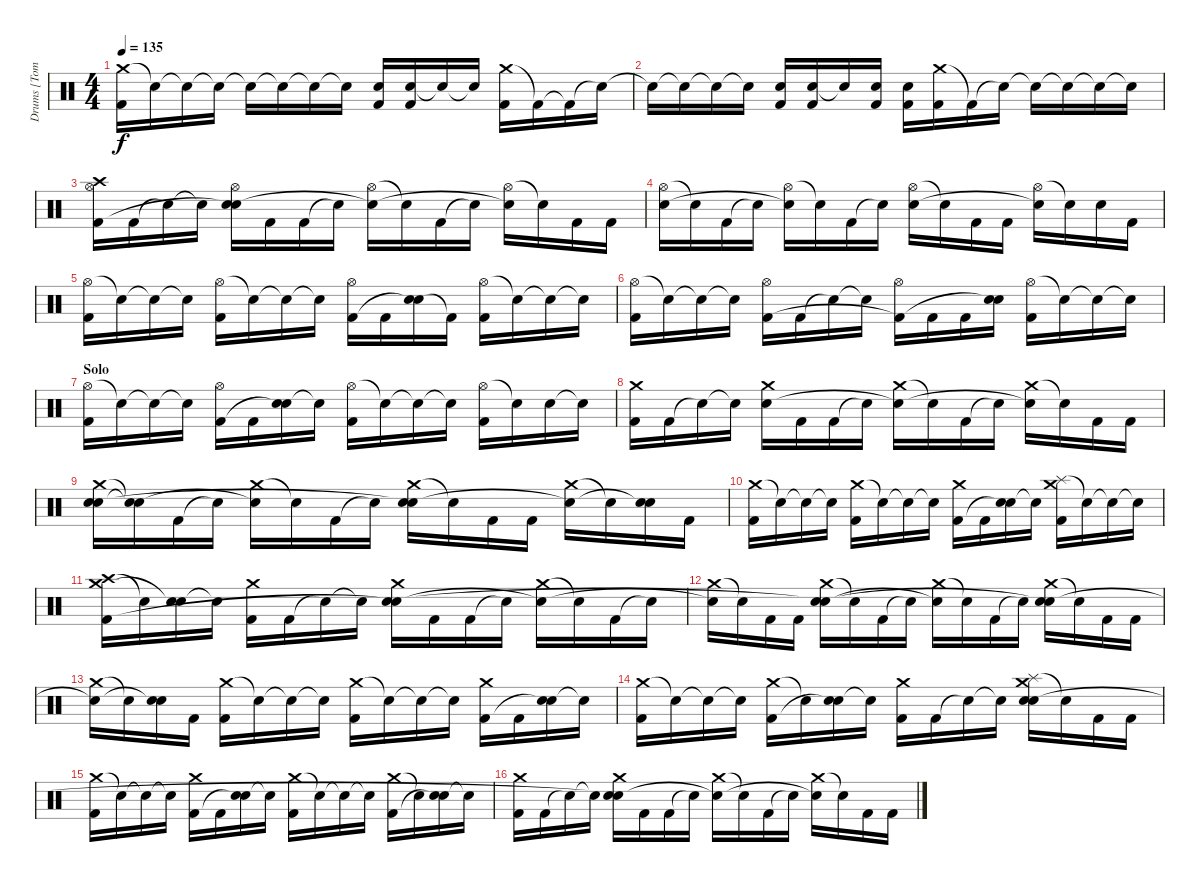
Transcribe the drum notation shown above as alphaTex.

\track ("Drums [Tomas Haake]" "Drums [Tom") {instrument percussion}
\staff {score}
\articulation defaults
\ts (4 4)
\tempo 135
\clef neutral
\ks c
("Crash medium (hit)" "Kick (hit) 2").16{dy f} "Snare (hit)"{t}.16 "Snare (hit)"{t}.16 "Snare (hit)"{t}.16 "Snare (hit)"{t}.16 "Snare (hit)"{t}.16 "Snare (hit)"{t}.16 "Snare (hit)"{t}.16 ("Electric Snare (hit)" "Kick (hit) 2").16 ("Electric Snare (hit)" "Kick (hit) 2").16 "Snare (hit)"{t}.16 "Snare (hit)"{t}.16 ("Crash medium (hit)" "Kick (hit) 2").16 "Kick (hit) 2"{t}.16 "Kick (hit) 2"{t}.16 "Snare (hit)"{t}.16 |
"Snare (hit)"{t}.16 "Snare (hit)"{t}.16 "Snare (hit)"{t}.16 "Snare (hit)"{t}.16 ("Electric Snare (hit)" "Kick (hit) 2").16 ("Electric Snare (hit)" "Kick (hit) 2").16 "Snare (hit)"{t}.16 ("Electric Snare (hit)" "Kick (hit) 2").16 ("Electric Snare (hit)" "Kick (hit) 2").16 ("Crash medium (hit)" "Kick (hit) 2").16 "Kick (hit) 2"{t}.16 "Snare (hit)"{t}.16 "Snare (hit)"{t}.16 "Snare (hit)"{t}.16 "Snare (hit)"{t}.16 "Snare (hit)"{t}.16 |
("Crash high (hit)" "Hi-Hat (open)" "Kick (hit) 2").16 "Kick (hit) 2".16 "Snare (hit)"{t}.16 "Snare (hit)"{t}.16 ("Hi-Hat (open)" "Electric Snare (hit)" "Snare (hit)"{t}).16 "Kick (hit) 2".16 "Kick (hit) 2".16 "Snare (hit)"{t}.16 ("Hi-Hat (open)" "Snare (hit)"{t}).16 "Snare (hit)"{t}.16 "Kick (hit) 2".16 "Snare (hit)"{t}.16 ("Hi-Hat (open)" "Snare (hit)"{t}).16 "Snare (hit)"{t}.16 "Kick (hit) 2".16 "Kick (hit) 2".16 |
("Hi-Hat (open)" "Electric Snare (hit)").16 "Snare (hit)"{t}.16 "Kick (hit) 2".16 "Snare (hit)"{t}.16 ("Hi-Hat (open)" "Snare (hit)"{t}).16 "Snare (hit)"{t}.16 "Kick (hit) 2".16 "Snare (hit)"{t}.16 ("Hi-Hat (open)" "Electric Snare (hit)").16 "Snare (hit)"{t}.16 "Kick (hit) 2".16 "Kick (hit) 2".16 ("Hi-Hat (open)" "Snare (hit)"{t}).16 "Snare (hit)"{t}.16 "Electric Snare (hit)".16 "Kick (hit) 2".16 |
("Hi-Hat (open)" "Kick (hit) 2").16 "Snare (hit)"{t}.16 "Snare (hit)"{t}.16 "Snare (hit)"{t}.16 ("Hi-Hat (open)" "Kick (hit) 2").16 "Snare (hit)"{t}.16 "Snare (hit)"{t}.16 "Snare (hit)"{t}.16 ("Hi-Hat (open)" "Kick (hit) 2").16 "Kick (hit) 2".16 ("Electric Snare (hit)" "Snare (hit)"{t}).16 "Kick (hit) 2"{t}.16 ("Hi-Hat (open)" "Kick (hit) 2").16 "Snare (hit)"{t}.16 "Snare (hit)"{t}.16 "Snare (hit)"{t}.16 |
("Hi-Hat (open)" "Kick (hit) 2").16 "Snare (hit)"{t}.16 "Snare (hit)"{t}.16 "Snare (hit)"{t}.16 ("Hi-Hat (open)" "Kick (hit) 2").16 "Kick (hit) 2".16 "Snare (hit)"{t}.16 "Snare (hit)"{t}.16 ("Hi-Hat (open)" "Kick (hit) 2"{t}).16 "Kick (hit) 2".16 "Kick (hit) 2".16 ("Electric Snare (hit)" "Snare (hit)"{t}).16 ("Hi-Hat (open)" "Kick (hit) 2").16 "Snare (hit)"{t}.16 "Snare (hit)"{t}.16 "Snare (hit)"{t}.16 |
\section ("" "Solo")
("Hi-Hat (open)" "Kick (hit) 2").16 "Snare (hit)"{t}.16 "Snare (hit)"{t}.16 "Snare (hit)"{t}.16 ("Hi-Hat (open)" "Kick (hit) 2").16 "Kick (hit) 2".16 ("Electric Snare (hit)" "Snare (hit)"{t}).16 "Snare (hit)"{t}.16 ("Hi-Hat (open)" "Kick (hit) 2").16 "Snare (hit)"{t}.16 "Snare (hit)"{t}.16 "Snare (hit)"{t}.16 ("Hi-Hat (open)" "Kick (hit) 2").16 "Snare (hit)"{t}.16 "Electric Snare (hit)".16 "Snare (hit)"{t}.16 |
("Crash medium (hit)" "Kick (hit) 2").16 "Kick (hit) 2".16 "Snare (hit)"{t}.16 "Snare (hit)"{t}.16 ("Crash medium (hit)" "Electric Snare (hit)").16 "Kick (hit) 2".16 "Kick (hit) 2".16 "Snare (hit)"{t}.16 ("Crash medium (hit)" "Snare (hit)"{t}).16 "Snare (hit)"{t}.16 "Kick (hit) 2".16 "Snare (hit)"{t}.16 ("Crash medium (hit)" "Snare (hit)"{t}).16 "Snare (hit)"{t}.16 "Kick (hit) 2".16 "Kick (hit) 2".16 |
("Crash medium (hit)" "Electric Snare (hit)" "Snare (hit)").16 ("Snare (hit)"{t} "Snare (hit)"{t}).16 "Kick (hit) 2".16 "Snare (hit)"{t}.16 ("Crash medium (hit)" "Snare (hit)"{t}).16 "Snare (hit)"{t}.16 "Kick (hit) 2".16 "Snare (hit)"{t}.16 ("Crash medium (hit)" "Electric Snare (hit)" "Snare (hit)"{t}).16 "Snare (hit)"{t}.16 "Kick (hit) 2".16 "Kick (hit) 2".16 ("Crash medium (hit)" "Snare (hit)"{t}).16 "Snare (hit)"{t}.16 ("Electric Snare (hit)" "Snare (hit)"{t}).16 "Kick (hit) 2".16 |
("Crash medium (hit)" "Kick (hit) 2").16 "Snare (hit)"{t}.16 "Snare (hit)"{t}.16 "Snare (hit)"{t}.16 ("Crash medium (hit)" "Kick (hit) 2").16 "Snare (hit)"{t}.16 "Snare (hit)"{t}.16 "Snare (hit)"{t}.16 ("Crash medium (hit)" "Kick (hit) 2").16 "Kick (hit) 2".16 ("Electric Snare (hit)" "Snare (hit)"{t}).16 "Snare (hit)"{t}.16 ("Splash (hit)" "Crash medium (hit)" "Kick (hit) 2").16 "Snare (hit)"{t}.16 "Snare (hit)"{t}.16 "Snare (hit)"{t}.16 |
("Crash high (hit)" "Crash medium (hit)" "Kick (hit) 2").16 "Snare (hit)"{t}.16 ("Electric Snare (hit)" "Snare (hit)"{t}).16 "Snare (hit)"{t}.16 ("Crash medium (hit)" "Kick (hit) 2").16 "Kick (hit) 2".16 "Snare (hit)"{t}.16 "Snare (hit)"{t}.16 ("Crash medium (hit)" "Electric Snare (hit)" "Snare (hit)"{t}).16 "Kick (hit) 2".16 "Kick (hit) 2".16 "Snare (hit)"{t}.16 ("Crash medium (hit)" "Snare (hit)"{t}).16 "Snare (hit)"{t}.16 "Kick (hit) 2".16 "Snare (hit)"{t}.16 |
("Crash medium (hit)" "Snare (hit)"{t}).16 "Snare (hit)"{t}.16 "Kick (hit) 2".16 "Kick (hit) 2".16 ("Crash medium (hit)" "Electric Snare (hit)" "Snare (hit)"{t}).16 "Snare (hit)"{t}.16 "Kick (hit) 2".16 "Snare (hit)"{t}.16 ("Crash medium (hit)" "Snare (hit)"{t}).16 "Snare (hit)"{t}.16 "Kick (hit) 2".16 "Snare (hit)"{t}.16 ("Crash medium (hit)" "Electric Snare (hit)" "Snare (hit)"{t}).16 "Snare (hit)"{t}.16 "Kick (hit) 2".16 "Kick (hit) 2".16 |
("Crash medium (hit)" "Snare (hit)"{t}).16 "Snare (hit)"{t}.16 ("Electric Snare (hit)" "Snare (hit)"{t}).16 "Kick (hit) 2".16 ("Crash medium (hit)" "Kick (hit) 2").16 "Snare (hit)"{t}.16 "Snare (hit)"{t}.16 "Snare (hit)"{t}.16 ("Crash medium (hit)" "Kick (hit) 2").16 "Snare (hit)"{t}.16 "Snare (hit)"{t}.16 "Snare (hit)"{t}.16 ("Crash medium (hit)" "Kick (hit) 2").16 "Kick (hit) 2".16 ("Electric Snare (hit)" "Snare (hit)"{t}).16 "Snare (hit)"{t}.16 |
("Crash medium (hit)" "Kick (hit) 2").16 "Snare (hit)"{t}.16 "Snare (hit)"{t}.16 "Snare (hit)"{t}.16 ("Crash medium (hit)" "Kick (hit) 2").16 "Snare (hit)"{t}.16 ("Electric Snare (hit)" "Snare (hit)"{t}).16 "Snare (hit)"{t}.16 ("Crash medium (hit)" "Kick (hit) 2").16 "Kick (hit) 2".16 "Snare (hit)"{t}.16 "Snare (hit)"{t}.16 ("Splash (hit)" "Crash medium (hit)" "Electric Snare (hit)" "Snare (hit)").16 "Snare (hit)"{t}.16 "Kick (hit) 2".16 "Kick (hit) 2".16 |
("Crash medium (hit)" "Kick (hit) 2").16 "Snare (hit)"{t}.16 "Snare (hit)"{t}.16 "Snare (hit)"{t}.16 ("Crash medium (hit)" "Kick (hit) 2").16 "Kick (hit) 2".16 ("Electric Snare (hit)" "Snare (hit)"{t}).16 "Snare (hit)"{t}.16 ("Crash medium (hit)" "Kick (hit) 2").16 "Snare (hit)"{t}.16 "Snare (hit)"{t}.16 "Snare (hit)"{t}.16 ("Crash medium (hit)" "Kick (hit) 2").16 "Snare (hit)"{t}.16 ("Electric Snare (hit)" "Snare (hit)"{t}).16 "Snare (hit)"{t}.16 |
("Crash medium (hit)" "Kick (hit) 2").16 "Kick (hit) 2".16 "Snare (hit)"{t}.16 "Snare (hit)"{t}.16 ("Crash medium (hit)" "Electric Snare (hit)" "Snare (hit)"{t}).16 "Kick (hit) 2".16 "Kick (hit) 2".16 "Snare (hit)"{t}.16 ("Crash medium (hit)" "Snare (hit)"{t}).16 "Snare (hit)"{t}.16 "Kick (hit) 2".16 "Snare (hit)"{t}.16 ("Crash medium (hit)" "Snare (hit)"{t}).16 "Snare (hit)"{t}.16 "Kick (hit) 2".16 "Kick (hit) 2".16
